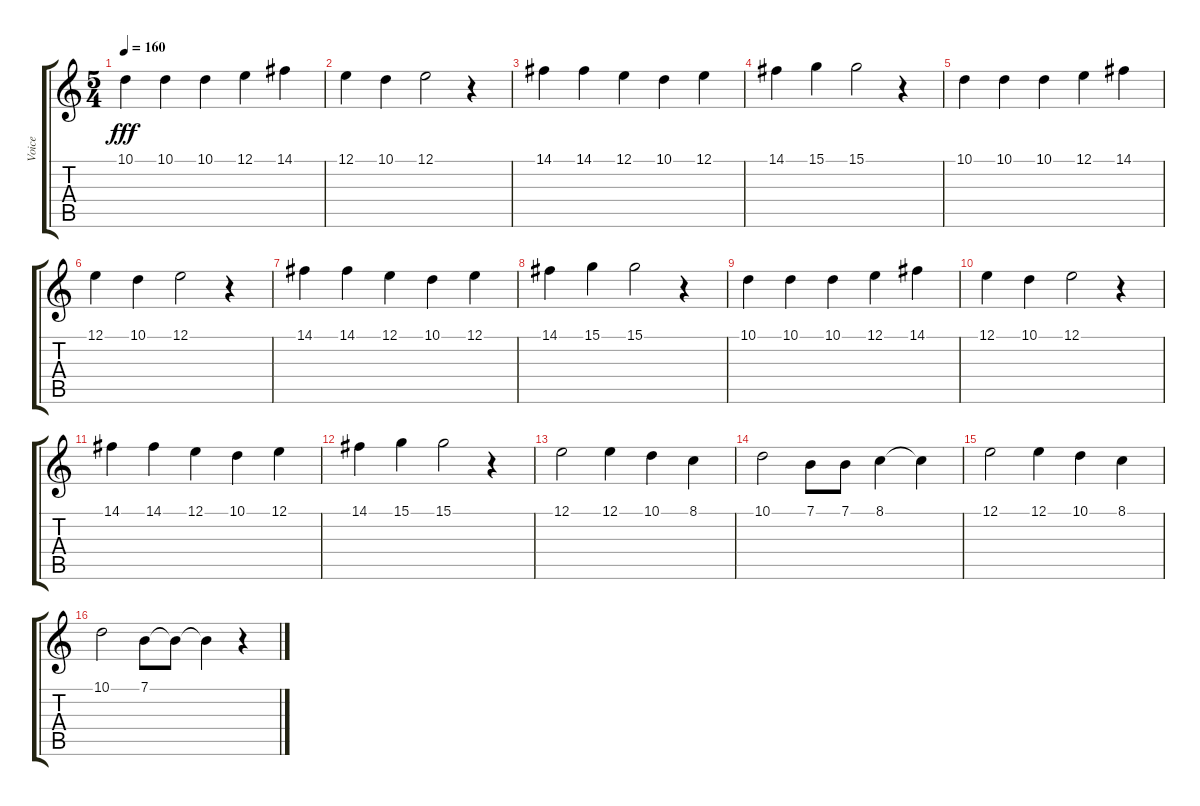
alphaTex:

\track ("Voice" "Voice") {instrument choiraahs}
\staff {score tabs}
\tuning (E4 B3 G3 D3 A2 E2) {hide}
\ts (5 4)
\tempo 160
\clef g2
\ks c
10.1.4{dy fff} 10.1.4 10.1.4 12.1.4 14.1.4 |
12.1.4 10.1.4 12.1.2 r.4 |
14.1.4 14.1.4 12.1.4 10.1.4 12.1.4 |
14.1.4 15.1.4 15.1.2 r.4 |
10.1.4 10.1.4 10.1.4 12.1.4 14.1.4 |
12.1.4 10.1.4 12.1.2 r.4 |
14.1.4 14.1.4 12.1.4 10.1.4 12.1.4 |
14.1.4 15.1.4 15.1.2 r.4 |
10.1.4 10.1.4 10.1.4 12.1.4 14.1.4 |
12.1.4 10.1.4 12.1.2 r.4 |
14.1.4 14.1.4 12.1.4 10.1.4 12.1.4 |
14.1.4 15.1.4 15.1.2 r.4 |
12.1.2 12.1.4 10.1.4 8.1.4 |
10.1.2 7.1.8 7.1.8 8.1.4 8.1{t}.4 |
12.1.2 12.1.4 10.1.4 8.1.4 |
10.1.2 7.1.8 7.1{t}.8 7.1{t}.4 r.4
